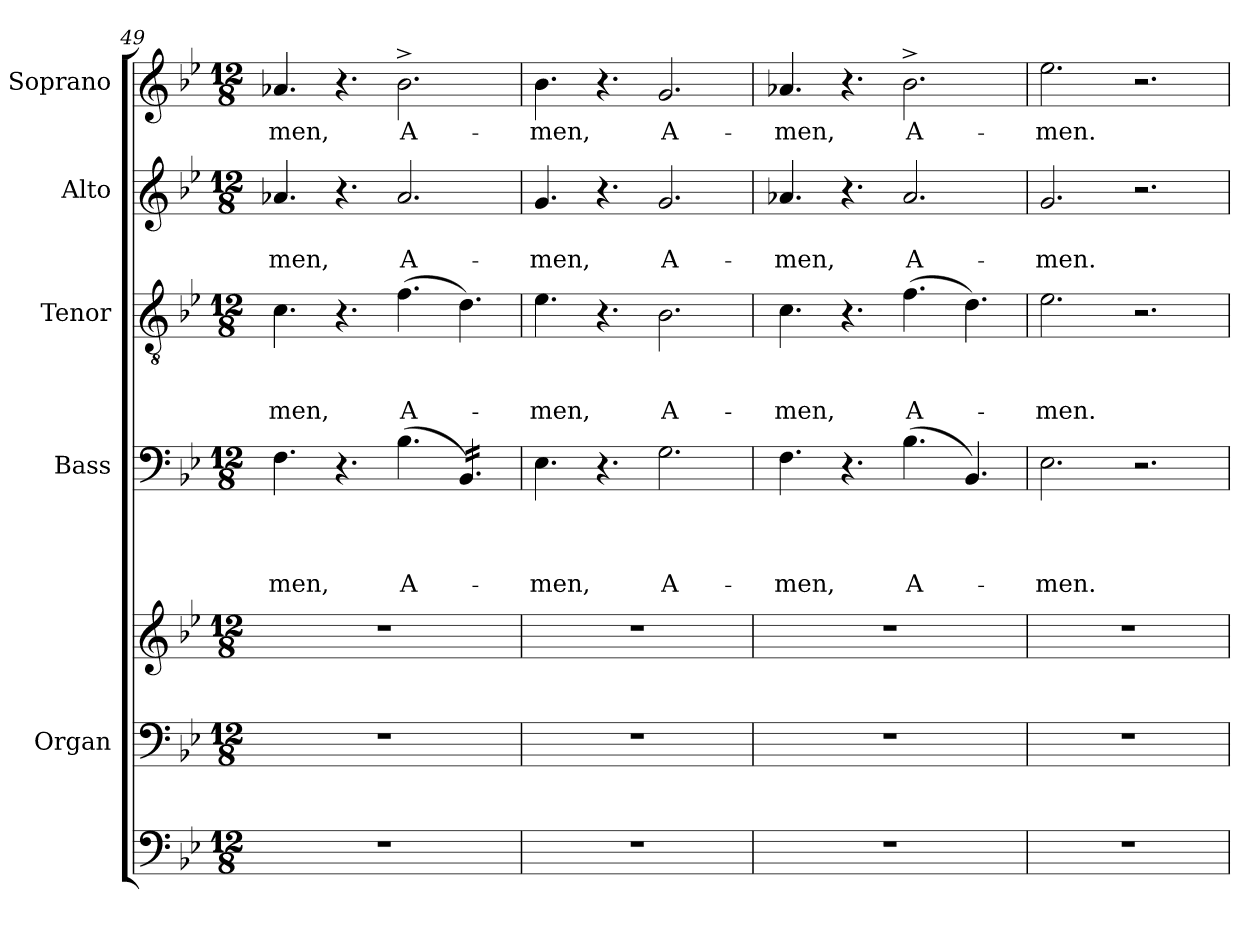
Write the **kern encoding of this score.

**kern	**kern	**kern	**kern	**text	**text	**text	**text	**kern	**text	**text	**text	**kern	**text	**text	**kern	**text
*part6	*part5	*part5	*part4	*part4	*part4	*part4	*part4	*part3	*part3	*part3	*part3	*part2	*part2	*part2	*part1	*part1
*staff7	*staff6	*staff5	*staff4	*staff4	*staff4	*staff4	*staff4	*staff3	*staff3	*staff3	*staff3	*staff2	*staff2	*staff2	*staff1	*staff1
*	*I"Organ	*	*I"Bass	*	*	*	*	*I"Tenor	*	*	*	*I"Alto	*	*	*I"Soprano	*
*	*	*	*I'B	*	*	*	*	*I'T	*	*	*	*I'A	*	*	*I'S	*
*clefF4	*clefF4	*clefG2	*clefF4	*	*	*	*	*clefGv2	*	*	*	*clefG2	*	*	*clefG2	*
*k[b-e-]	*k[b-e-]	*k[b-e-]	*k[b-e-]	*	*	*	*	*k[b-e-]	*	*	*	*k[b-e-]	*	*	*k[b-e-]	*
*B-:	*B-:	*B-:	*B-:	*	*	*	*	*B-:	*	*	*	*B-:	*	*	*B-:	*
*M12/8	*M12/8	*M12/8	*M12/8	*	*	*	*	*M12/8	*	*	*	*M12/8	*	*	*M12/8	*
=49	=49	=49	=49	=49	=49	=49	=49	=49	=49	=49	=49	=49	=49	=49	=49	=49
!	!	!	!	!	!	!	!LO:LY:b	!	!	!	!LO:LY:b	!	!	!LO:LY:b	!	!LO:LY:b
1.r	1.r	1.r	4.F\	.	.	.	-men,	4.c\	.	.	-men,	4.a-X/	.	-men,	4.a-X/	-men,
.	.	.	4.r	.	.	.	.	4.r	.	.	.	4.r	.	.	4.r	.
!	!	!	!	!	!	!	!LO:LY:b	!	!	!	!LO:LY:b	!	!	!LO:LY:b	!	!LO:LY:b
.	.	.	(>4.B-\	.	.	.	A-	(>4.f\	.	.	A-	2.a-/	.	A-	2.b-^>\	A-
*	*	*	*tremolo	*	*	*	*	*	*	*	*	*	*	*	*	*
.	.	.	16BB-/)LL	.	.	.	.	4.d\)	.	.	.	.	.	.	.	.
.	.	.	16BB-/)	.	.	.	.	.	.	.	.	.	.	.	.	.
.	.	.	16BB-/)	.	.	.	.	.	.	.	.	.	.	.	.	.
.	.	.	16BB-/)	.	.	.	.	.	.	.	.	.	.	.	.	.
.	.	.	16BB-/)	.	.	.	.	.	.	.	.	.	.	.	.	.
.	.	.	16BB-/)JJ	.	.	.	.	.	.	.	.	.	.	.	.	.
*	*	*	*Xtremolo	*	*	*	*	*	*	*	*	*	*	*	*	*
!!LO:LB:g=z
=50	=50	=50	=50	=50	=50	=50	=50	=50	=50	=50	=50	=50	=50	=50	=50	=50
!	!	!	!	!	!	!	!LO:LY:b	!	!	!	!LO:LY:b	!	!	!LO:LY:b	!	!LO:LY:b
1.r	1.r	1.r	4.E-\	.	.	.	-men,	4.e-\	.	.	-men,	4.g/	.	-men,	4.b-\	-men,
.	.	.	4.r	.	.	.	.	4.r	.	.	.	4.r	.	.	4.r	.
!	!	!	!	!	!	!	!LO:LY:b	!	!	!	!LO:LY:b	!	!	!LO:LY:b	!	!LO:LY:b
.	.	.	2.G\	.	.	.	A-	2.B-\	.	.	A-	2.g/	.	A-	2.g/	A-
=51	=51	=51	=51	=51	=51	=51	=51	=51	=51	=51	=51	=51	=51	=51	=51	=51
!	!	!	!	!	!	!	!LO:LY:b	!	!	!	!LO:LY:b	!	!	!LO:LY:b	!	!LO:LY:b
1.r	1.r	1.r	4.F\	.	.	.	-men,	4.c\	.	.	-men,	4.a-X/	.	-men,	4.a-X/	-men,
.	.	.	4.r	.	.	.	.	4.r	.	.	.	4.r	.	.	4.r	.
!	!	!	!	!	!	!	!LO:LY:b	!	!	!	!LO:LY:b	!	!	!LO:LY:b	!	!LO:LY:b
.	.	.	(>4.B-\	.	.	.	A-	(>4.f\	.	.	A-	2.a-/	.	A-	2.b-^>\	A-
.	.	.	4.BB-/)	.	.	.	.	4.d\)	.	.	.	.	.	.	.	.
=52	=52	=52	=52	=52	=52	=52	=52	=52	=52	=52	=52	=52	=52	=52	=52	=52
!	!	!	!	!	!	!	!LO:LY:b	!	!	!	!LO:LY:b	!	!	!LO:LY:b	!	!LO:LY:b
1.r	1.r	1.r	2.E-\	.	.	.	-men.	2.e-\	.	.	-men.	2.g/	.	-men.	2.ee-\	-men.
.	.	.	2.r	.	.	.	.	2.r	.	.	.	2.r	.	.	2.r	.
=	=	=	=	=	=	=	=	=	=	=	=	=	=	=	=	=
*-	*-	*-	*-	*-	*-	*-	*-	*-	*-	*-	*-	*-	*-	*-	*-	*-
